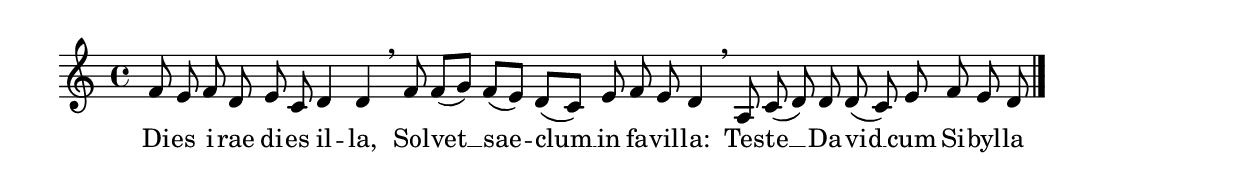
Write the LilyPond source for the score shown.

\header {
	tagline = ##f
}
\version "2.18.2"
\language "nederlands"
\score {


\relative c' {
  \cadenzaOn
  f8 e f d e c d4 d \breathe
  f8 f([ g)] f([ e)] d([ c)] e f e d4 \breathe
  a8 c( d) d d( c) e f e d \bar "|."
}
\addlyrics {
  Di -- es i -- rae di -- es il -- la,
  Sol -- vet __ sae -- clum __ in fa -- vil -- la:
  Tes -- te __ Da -- vid __ cum Si -- byl -- la
}

\layout { }
	\midi {
		\context { \Score tempoWholesPerMinute = #(ly:make-moment 100 4) }
	}

}
\paper {
	indent = 0\mm
}
